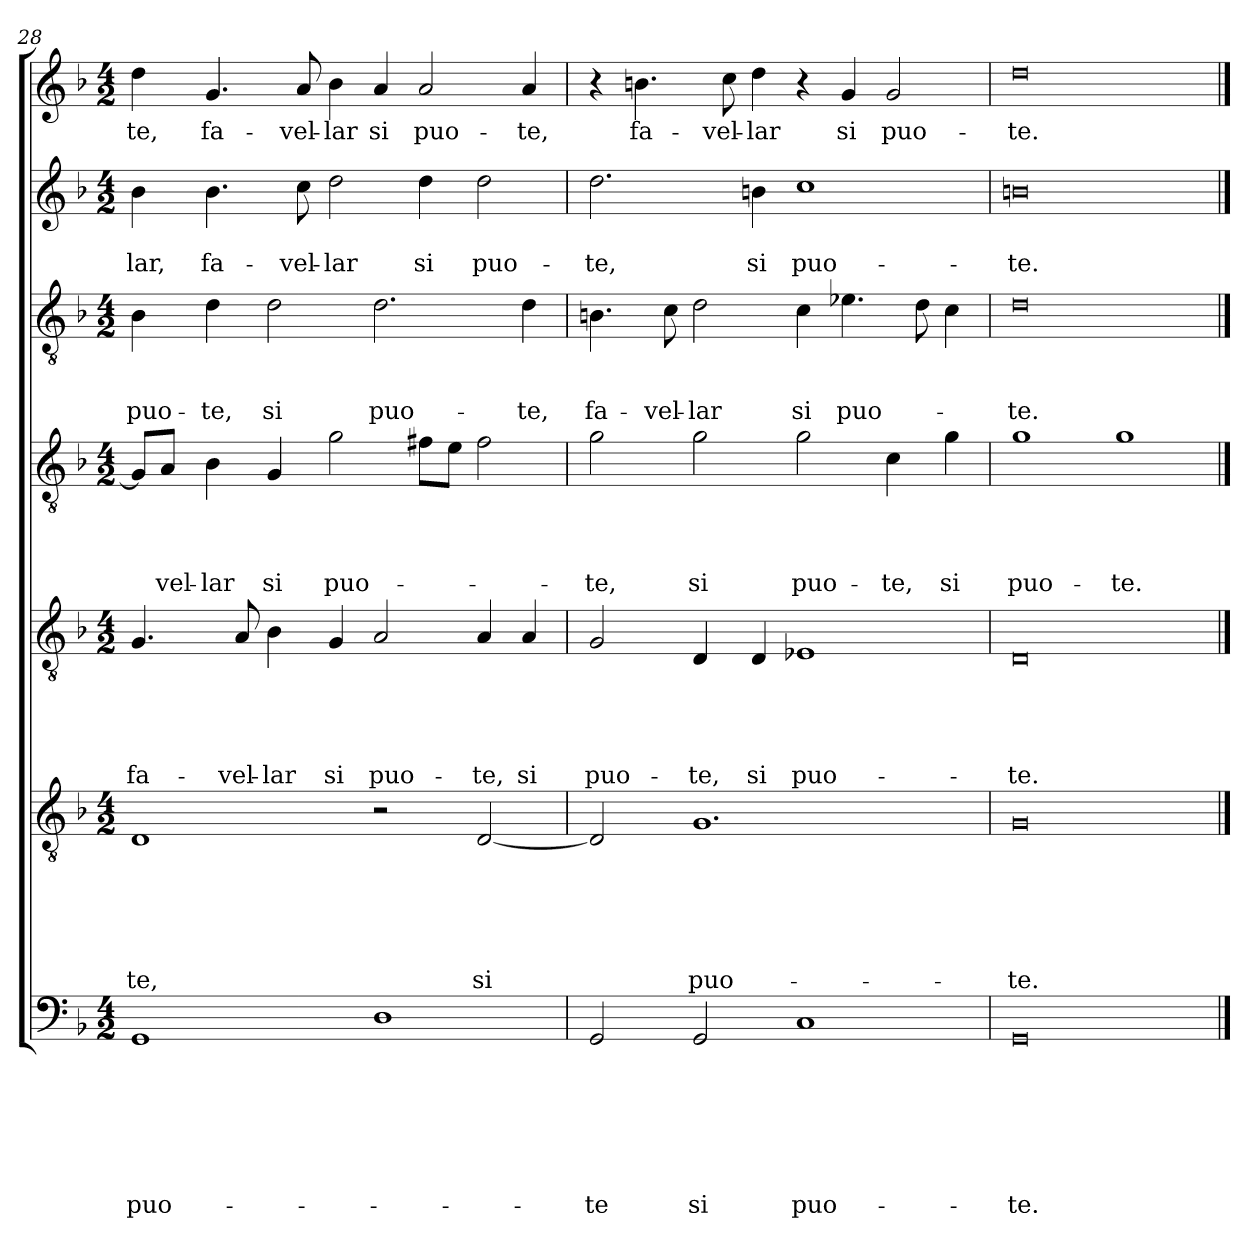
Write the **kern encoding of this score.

**kern	**text	**text	**text	**text	**text	**text	**text	**kern	**text	**text	**text	**text	**text	**text	**kern	**text	**text	**text	**text	**text	**kern	**text	**text	**text	**text	**kern	**text	**text	**text	**kern	**text	**text	**kern	**text
*part7	*part7	*part7	*part7	*part7	*part7	*part7	*part7	*part6	*part6	*part6	*part6	*part6	*part6	*part6	*part5	*part5	*part5	*part5	*part5	*part5	*part4	*part4	*part4	*part4	*part4	*part3	*part3	*part3	*part3	*part2	*part2	*part2	*part1	*part1
*staff7	*staff7	*staff7	*staff7	*staff7	*staff7	*staff7	*staff7	*staff6	*staff6	*staff6	*staff6	*staff6	*staff6	*staff6	*staff5	*staff5	*staff5	*staff5	*staff5	*staff5	*staff4	*staff4	*staff4	*staff4	*staff4	*staff3	*staff3	*staff3	*staff3	*staff2	*staff2	*staff2	*staff1	*staff1
*clefF4	*	*	*	*	*	*	*	*clefGv2	*	*	*	*	*	*	*clefGv2	*	*	*	*	*	*clefGv2	*	*	*	*	*clefGv2	*	*	*	*clefG2	*	*	*clefG2	*
*k[b-]	*	*	*	*	*	*	*	*k[b-]	*	*	*	*	*	*	*k[b-]	*	*	*	*	*	*k[b-]	*	*	*	*	*k[b-]	*	*	*	*k[b-]	*	*	*k[b-]	*
*d:	*	*	*	*	*	*	*	*d:	*	*	*	*	*	*	*d:	*	*	*	*	*	*d:	*	*	*	*	*d:	*	*	*	*d:	*	*	*d:	*
*M4/2	*	*	*	*	*	*	*	*M4/2	*	*	*	*	*	*	*M4/2	*	*	*	*	*	*M4/2	*	*	*	*	*M4/2	*	*	*	*M4/2	*	*	*M4/2	*
=28	=28	=28	=28	=28	=28	=28	=28	=28	=28	=28	=28	=28	=28	=28	=28	=28	=28	=28	=28	=28	=28	=28	=28	=28	=28	=28	=28	=28	=28	=28	=28	=28	=28	=28
!	!	!	!	!	!	!	!LO:LY:b	!	!	!	!	!	!	!LO:LY:b	!	!	!	!	!	!LO:LY:b	!	!	!	!	!	!	!	!	!LO:LY:b	!	!	!LO:LY:b	!	!LO:LY:b
1GG	.	.	.	.	.	.	puo-	1D	.	.	.	.	.	-te,	4.G/	.	.	.	.	fa-	8G/L]	.	.	.	.	4B-\	.	.	puo-	4b-\	.	-lar,	4dd\	-te,
!	!	!	!	!	!	!	!	!	!	!	!	!	!	!	!	!	!	!	!	!	!	!	!	!	!LO:LY:b	!	!	!	!	!	!	!	!	!
.	.	.	.	.	.	.	.	.	.	.	.	.	.	.	.	.	.	.	.	.	8A/J	.	.	.	-vel-	.	.	.	.	.	.	.	.	.
!	!	!	!	!	!	!	!	!	!	!	!	!	!	!	!	!	!	!	!	!	!	!	!	!	!LO:LY:b	!	!	!	!LO:LY:b	!	!	!LO:LY:b	!	!LO:LY:b
.	.	.	.	.	.	.	.	.	.	.	.	.	.	.	.	.	.	.	.	.	4B-\	.	.	.	-lar	4d\	.	.	-te,	4.b-\	.	fa-	4.g/	fa-
!	!	!	!	!	!	!	!	!	!	!	!	!	!	!	!	!	!	!	!	!LO:LY:b	!	!	!	!	!	!	!	!	!	!	!	!	!	!
.	.	.	.	.	.	.	.	.	.	.	.	.	.	.	8A/	.	.	.	.	-vel-	.	.	.	.	.	.	.	.	.	.	.	.	.	.
!	!	!	!	!	!	!	!	!	!	!	!	!	!	!	!	!	!	!	!	!LO:LY:b	!	!	!	!	!LO:LY:b	!	!	!	!LO:LY:b	!	!	!	!	!
.	.	.	.	.	.	.	.	.	.	.	.	.	.	.	4B-\	.	.	.	.	-lar	4G/	.	.	.	si	2d\	.	.	si	.	.	.	.	.
!	!	!	!	!	!	!	!	!	!	!	!	!	!	!	!	!	!	!	!	!	!	!	!	!	!	!	!	!	!	!	!	!LO:LY:b	!	!LO:LY:b
.	.	.	.	.	.	.	.	.	.	.	.	.	.	.	.	.	.	.	.	.	.	.	.	.	.	.	.	.	.	8cc\	.	-vel-	8a/	-vel-
!	!	!	!	!	!	!	!	!	!	!	!	!	!	!	!	!	!	!	!	!LO:LY:b	!	!	!	!	!LO:LY:b	!	!	!	!	!	!	!LO:LY:b	!	!LO:LY:b
.	.	.	.	.	.	.	.	.	.	.	.	.	.	.	4G/	.	.	.	.	si	2g\	.	.	.	puo-	.	.	.	.	2dd\	.	-lar	4b-\	-lar
!	!	!	!	!	!	!	!	!	!	!	!	!	!	!	!	!	!	!	!	!LO:LY:b	!	!	!	!	!	!	!	!	!LO:LY:b	!	!	!	!	!LO:LY:b
1D	.	.	.	.	.	.	.	2r	.	.	.	.	.	.	2A/	.	.	.	.	puo-	.	.	.	.	.	2.d\	.	.	puo-	.	.	.	4a/	si
!	!	!	!	!	!	!	!	!	!	!	!	!	!	!	!	!	!	!	!	!	!	!	!	!	!	!	!	!	!	!	!	!LO:LY:b	!	!LO:LY:b
.	.	.	.	.	.	.	.	.	.	.	.	.	.	.	.	.	.	.	.	.	8f#X\L	.	.	.	.	.	.	.	.	4dd\	.	si	2a/	puo-
.	.	.	.	.	.	.	.	.	.	.	.	.	.	.	.	.	.	.	.	.	8e\J	.	.	.	.	.	.	.	.	.	.	.	.	.
!	!	!	!	!	!	!	!	!	!	!	!	!	!	!LO:LY:b	!	!	!	!	!	!LO:LY:b	!	!	!	!	!	!	!	!	!	!	!	!LO:LY:b	!	!
.	.	.	.	.	.	.	.	[2D/	.	.	.	.	.	si	4A/	.	.	.	.	-te,	2f#\	.	.	.	.	.	.	.	.	2dd\	.	puo-	.	.
!	!	!	!	!	!	!	!	!	!	!	!	!	!	!	!	!	!	!	!	!LO:LY:b	!	!	!	!	!	!	!	!	!LO:LY:b	!	!	!	!	!LO:LY:b
.	.	.	.	.	.	.	.	.	.	.	.	.	.	.	4A/	.	.	.	.	si	.	.	.	.	.	4d\	.	.	-te,	.	.	.	4a/	-te,
=29	=29	=29	=29	=29	=29	=29	=29	=29	=29	=29	=29	=29	=29	=29	=29	=29	=29	=29	=29	=29	=29	=29	=29	=29	=29	=29	=29	=29	=29	=29	=29	=29	=29	=29
!	!	!	!	!	!	!	!LO:LY:b	!	!	!	!	!	!	!	!	!	!	!	!	!LO:LY:b	!	!	!	!	!LO:LY:b	!	!	!	!LO:LY:b	!	!	!LO:LY:b	!	!
2GG/	.	.	.	.	.	.	-te	2D/]	.	.	.	.	.	.	2G/	.	.	.	.	puo-	2g\	.	.	.	-te,	4.Bn\	.	.	fa-	2.dd\	.	-te,	4r	.
!	!	!	!	!	!	!	!	!	!	!	!	!	!	!	!	!	!	!	!	!	!	!	!	!	!	!	!	!	!	!	!	!	!	!LO:LY:b
.	.	.	.	.	.	.	.	.	.	.	.	.	.	.	.	.	.	.	.	.	.	.	.	.	.	.	.	.	.	.	.	.	4.bn\	fa-
!	!	!	!	!	!	!	!	!	!	!	!	!	!	!	!	!	!	!	!	!	!	!	!	!	!	!	!	!	!LO:LY:b	!	!	!	!	!
.	.	.	.	.	.	.	.	.	.	.	.	.	.	.	.	.	.	.	.	.	.	.	.	.	.	8c\	.	.	-vel-	.	.	.	.	.
!	!	!	!	!	!	!	!LO:LY:b	!	!	!	!	!	!	!LO:LY:b	!	!	!	!	!	!LO:LY:b	!	!	!	!	!LO:LY:b	!	!	!	!LO:LY:b	!	!	!	!	!
2GG/	.	.	.	.	.	.	si	1.G	.	.	.	.	.	puo-	4D/	.	.	.	.	-te,	2g\	.	.	.	si	2d\	.	.	-lar	.	.	.	.	.
!	!	!	!	!	!	!	!	!	!	!	!	!	!	!	!	!	!	!	!	!	!	!	!	!	!	!	!	!	!	!	!	!	!	!LO:LY:b
.	.	.	.	.	.	.	.	.	.	.	.	.	.	.	.	.	.	.	.	.	.	.	.	.	.	.	.	.	.	.	.	.	8cc\	-vel-
!	!	!	!	!	!	!	!	!	!	!	!	!	!	!	!	!	!	!	!	!LO:LY:b	!	!	!	!	!	!	!	!	!	!	!	!LO:LY:b	!	!LO:LY:b
.	.	.	.	.	.	.	.	.	.	.	.	.	.	.	4D/	.	.	.	.	si	.	.	.	.	.	.	.	.	.	4bn\	.	si	4dd\	-lar
!	!	!	!	!	!	!	!LO:LY:b	!	!	!	!	!	!	!	!	!	!	!	!	!LO:LY:b	!	!	!	!	!LO:LY:b	!	!	!	!LO:LY:b	!	!	!LO:LY:b	!	!
1C	.	.	.	.	.	.	puo-	.	.	.	.	.	.	.	1E-X	.	.	.	.	puo-	2g\	.	.	.	puo-	4c\	.	.	si	1cc	.	puo-	4r	.
!	!	!	!	!	!	!	!	!	!	!	!	!	!	!	!	!	!	!	!	!	!	!	!	!	!	!	!	!	!LO:LY:b	!	!	!	!	!LO:LY:b
.	.	.	.	.	.	.	.	.	.	.	.	.	.	.	.	.	.	.	.	.	.	.	.	.	.	4.e-X\	.	.	puo-	.	.	.	4g/	si
!	!	!	!	!	!	!	!	!	!	!	!	!	!	!	!	!	!	!	!	!	!	!	!	!	!LO:LY:b	!	!	!	!	!	!	!	!	!LO:LY:b
.	.	.	.	.	.	.	.	.	.	.	.	.	.	.	.	.	.	.	.	.	4c\	.	.	.	-te,	.	.	.	.	.	.	.	2g/	puo-
.	.	.	.	.	.	.	.	.	.	.	.	.	.	.	.	.	.	.	.	.	.	.	.	.	.	8d\	.	.	.	.	.	.	.	.
!	!	!	!	!	!	!	!	!	!	!	!	!	!	!	!	!	!	!	!	!	!	!	!	!	!LO:LY:b	!	!	!	!	!	!	!	!	!
.	.	.	.	.	.	.	.	.	.	.	.	.	.	.	.	.	.	.	.	.	4g\	.	.	.	si	4c\	.	.	.	.	.	.	.	.
=30	=30	=30	=30	=30	=30	=30	=30	=30	=30	=30	=30	=30	=30	=30	=30	=30	=30	=30	=30	=30	=30	=30	=30	=30	=30	=30	=30	=30	=30	=30	=30	=30	=30	=30
!	!	!	!	!	!	!	!LO:LY:b	!	!	!	!	!	!	!LO:LY:b	!	!	!	!	!	!LO:LY:b	!	!	!	!	!LO:LY:b	!	!	!	!LO:LY:b	!	!	!LO:LY:b	!	!LO:LY:b
0GG	.	.	.	.	.	.	-te.	0G	.	.	.	.	.	-te.	0D	.	.	.	.	-te.	1g	.	.	.	puo-	0d	.	.	-te.	0bn	.	-te.	0dd	-te.
!	!	!	!	!	!	!	!	!	!	!	!	!	!	!	!	!	!	!	!	!	!	!	!	!	!LO:LY:b	!	!	!	!	!	!	!	!	!
.	.	.	.	.	.	.	.	.	.	.	.	.	.	.	.	.	.	.	.	.	1g	.	.	.	-te.	.	.	.	.	.	.	.	.	.
==	==	==	==	==	==	==	==	==	==	==	==	==	==	==	==	==	==	==	==	==	==	==	==	==	==	==	==	==	==	==	==	==	==	==
*-	*-	*-	*-	*-	*-	*-	*-	*-	*-	*-	*-	*-	*-	*-	*-	*-	*-	*-	*-	*-	*-	*-	*-	*-	*-	*-	*-	*-	*-	*-	*-	*-	*-	*-
